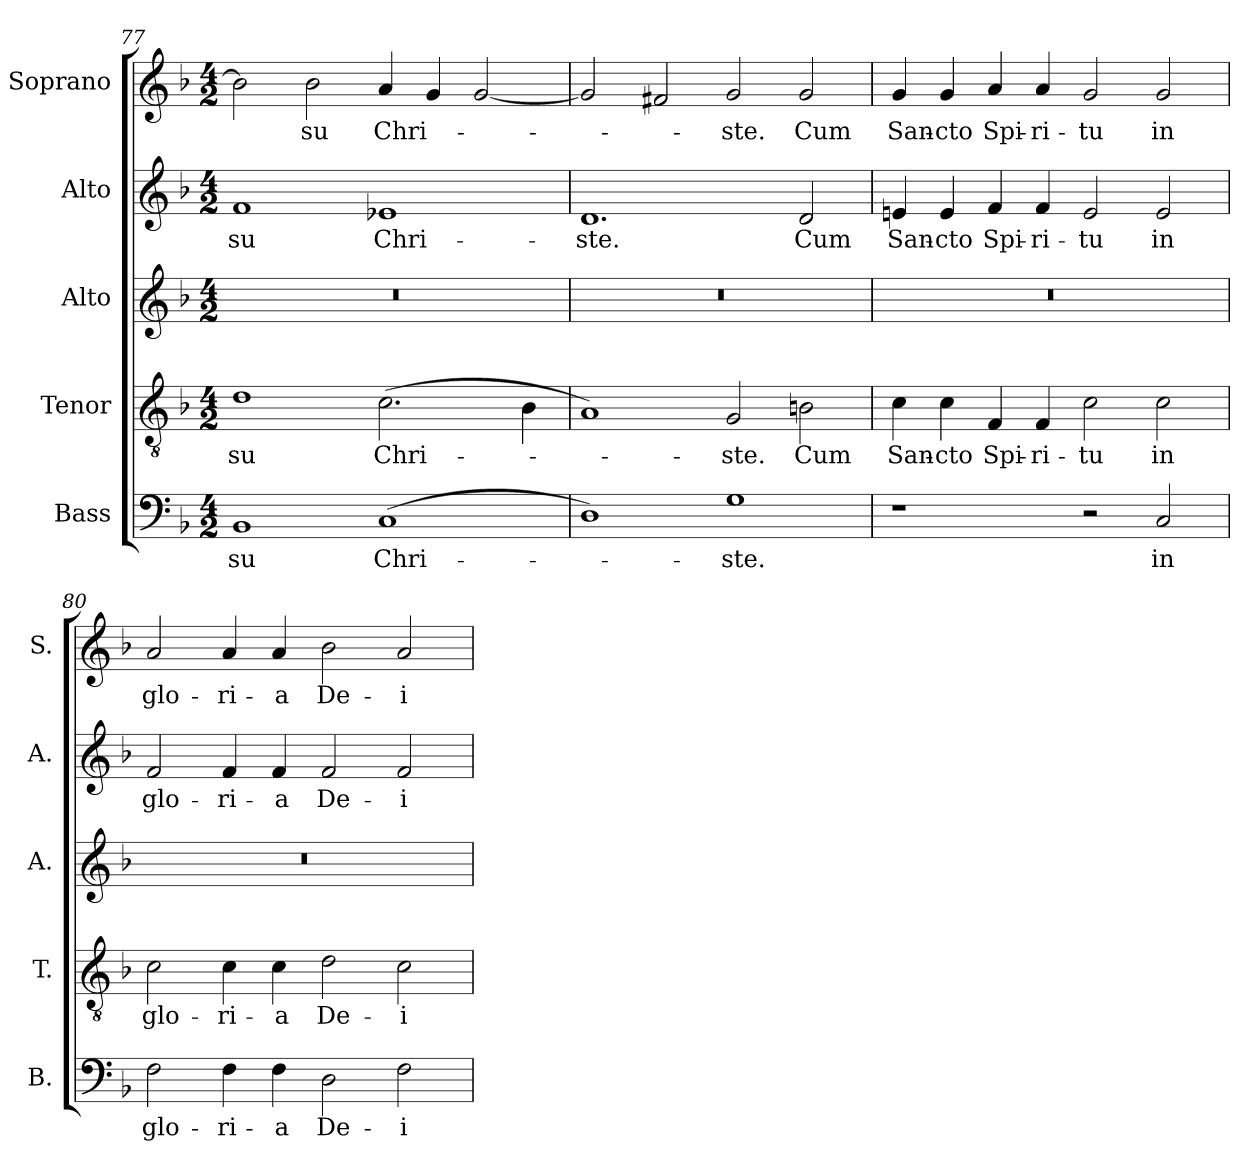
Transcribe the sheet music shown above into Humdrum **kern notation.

**kern	**text	**kern	**text	**kern	**kern	**text	**kern	**text
*part5	*part5	*part4	*part4	*part3	*part2	*part2	*part1	*part1
*staff5	*staff5	*staff4	*staff4	*staff3	*staff2	*staff2	*staff1	*staff1
*I"Bass	*	*I"Tenor	*	*I"Alto	*I"Alto	*	*I"Soprano	*
*I'B.	*	*I'T.	*	*I'A.	*I'A.	*	*I'S.	*
*clefF4	*	*clefGv2	*	*clefG2	*clefG2	*	*clefG2	*
*	*	*ITrd7c12	*	*	*	*	*	*
*k[b-]	*	*k[b-]	*	*k[b-]	*k[b-]	*	*k[b-]	*
*F:	*	*F:	*	*F:	*F:	*	*F:	*
*M4/2	*	*M4/2	*	*M4/2	*M4/2	*	*M4/2	*
=77	=77	=77	=77	=77	=77	=77	=77	=77
!	!LO:LY:b:color=#000000	!	!	!	!	!	!	!
!	!	!	!LO:LY:b:color=#000000	!LO:N:vis=1	!	!	!	!
!	!	!	!	!	!	!LO:LY:b:color=#000000	!	!
1BB-i	-su	1Di	-su	0r	1fi	-su	2b-i\]	.
!	!	!	!	!	!	!	!	!LO:LY:b:color=#000000
.	.	.	.	.	.	.	2b-i\	-su
!	!LO:LY:b:color=#000000	!	!	!	!	!	!	!
!	!	!	!LO:LY:b:color=#000000	!	!	!	!	!
!	!	!	!	!	!	!LO:LY:b:color=#000000	!	!
!	!	!	!	!	!	!	!	!LO:LY:b:color=#000000
(1Ci	Chri-	(2.Ci\	Chri-	.	1e-Xi	Chri-	4ai/	Chri-
.	.	.	.	.	.	.	4gi/	.
.	.	.	.	.	.	.	[2gi/	.
.	.	4BB-i\	.	.	.	.	.	.
=78	=78	=78	=78	=78	=78	=78	=78	=78
!	!	!	!	!LO:N:vis=1	!	!	!	!
!	!	!	!	!	!	!LO:LY:b:color=#000000	!	!
1Di)	.	1AAi)	.	0r	1.di	-ste.	2gi/]	.
.	.	.	.	.	.	.	2f#Xi/	.
!	!LO:LY:b:color=#000000	!	!	!	!	!	!	!
!	!	!	!LO:LY:b:color=#000000	!	!	!	!	!
!	!	!	!	!	!	!	!	!LO:LY:b:color=#000000
1Gi	-ste.	2GGi/	-ste.	.	.	.	2gi/	-ste.
!	!	!	!LO:LY:b:color=#000000	!	!	!	!	!
!	!	!	!	!	!	!LO:LY:b:color=#000000	!	!
!	!	!	!	!	!	!	!	!LO:LY:b:color=#000000
.	.	2BBni\	Cum	.	2di/	Cum	2gi/	Cum
!!LO:LB:g=z
=79	=79	=79	=79	=79	=79	=79	=79	=79
!	!	!	!LO:LY:b:color=#000000	!LO:N:vis=1	!	!	!	!
!	!	!	!	!	!	!LO:LY:b:color=#000000	!	!
!	!	!	!	!	!	!	!	!LO:LY:b:color=#000000
1r	.	4Ci\	San-	0r	4eni/	San-	4gi/	San-
!	!	!	!LO:LY:b:color=#000000	!	!	!	!	!
!	!	!	!	!	!	!LO:LY:b:color=#000000	!	!
!	!	!	!	!	!	!	!	!LO:LY:b:color=#000000
.	.	4Ci\	-cto	.	4ei/	-cto	4gi/	-cto
!	!	!	!LO:LY:b:color=#000000	!	!	!	!	!
!	!	!	!	!	!	!LO:LY:b:color=#000000	!	!
!	!	!	!	!	!	!	!	!LO:LY:b:color=#000000
.	.	4FFi/	Spi-	.	4fi/	Spi-	4ai/	Spi-
!	!	!	!LO:LY:b:color=#000000	!	!	!	!	!
!	!	!	!	!	!	!LO:LY:b:color=#000000	!	!
!	!	!	!	!	!	!	!	!LO:LY:b:color=#000000
.	.	4FFi/	-ri-	.	4fi/	-ri-	4ai/	-ri-
!	!	!	!LO:LY:b:color=#000000	!	!	!	!	!
!	!	!	!	!	!	!LO:LY:b:color=#000000	!	!
!	!	!	!	!	!	!	!	!LO:LY:b:color=#000000
2r	.	2Ci\	-tu	.	2ei/	-tu	2gi/	-tu
!	!LO:LY:b:color=#000000	!	!	!	!	!	!	!
!	!	!	!LO:LY:b:color=#000000	!	!	!	!	!
!	!	!	!	!	!	!LO:LY:b:color=#000000	!	!
!	!	!	!	!	!	!	!	!LO:LY:b:color=#000000
2Ci/	in	2Ci\	in	.	2ei/	in	2gi/	in
=80	=80	=80	=80	=80	=80	=80	=80	=80
!	!LO:LY:b:color=#000000	!	!	!	!	!	!	!
!	!	!	!LO:LY:b:color=#000000	!LO:N:vis=1	!	!	!	!
!	!	!	!	!	!	!LO:LY:b:color=#000000	!	!
!	!	!	!	!	!	!	!	!LO:LY:b:color=#000000
2Fi\	glo-	2Ci\	glo-	0r	2fi/	glo-	2ai/	glo-
!	!LO:LY:b:color=#000000	!	!	!	!	!	!	!
!	!	!	!LO:LY:b:color=#000000	!	!	!	!	!
!	!	!	!	!	!	!LO:LY:b:color=#000000	!	!
!	!	!	!	!	!	!	!	!LO:LY:b:color=#000000
4Fi\	-ri-	4Ci\	-ri-	.	4fi/	-ri-	4ai/	-ri-
!	!LO:LY:b:color=#000000	!	!	!	!	!	!	!
!	!	!	!LO:LY:b:color=#000000	!	!	!	!	!
!	!	!	!	!	!	!LO:LY:b:color=#000000	!	!
!	!	!	!	!	!	!	!	!LO:LY:b:color=#000000
4Fi\	-a	4Ci\	-a	.	4fi/	-a	4ai/	-a
!	!LO:LY:b:color=#000000	!	!	!	!	!	!	!
!	!	!	!LO:LY:b:color=#000000	!	!	!	!	!
!	!	!	!	!	!	!LO:LY:b:color=#000000	!	!
!	!	!	!	!	!	!	!	!LO:LY:b:color=#000000
2Di\	De-	2Di\	De-	.	2fi/	De-	2b-i\	De-
!	!LO:LY:b:color=#000000	!	!	!	!	!	!	!
!	!	!	!LO:LY:b:color=#000000	!	!	!	!	!
!	!	!	!	!	!	!LO:LY:b:color=#000000	!	!
!	!	!	!	!	!	!	!	!LO:LY:b:color=#000000
2Fi\	-i	2Ci\	-i	.	2fi/	-i	2ai/	-i
=	=	=	=	=	=	=	=	=
*-	*-	*-	*-	*-	*-	*-	*-	*-
